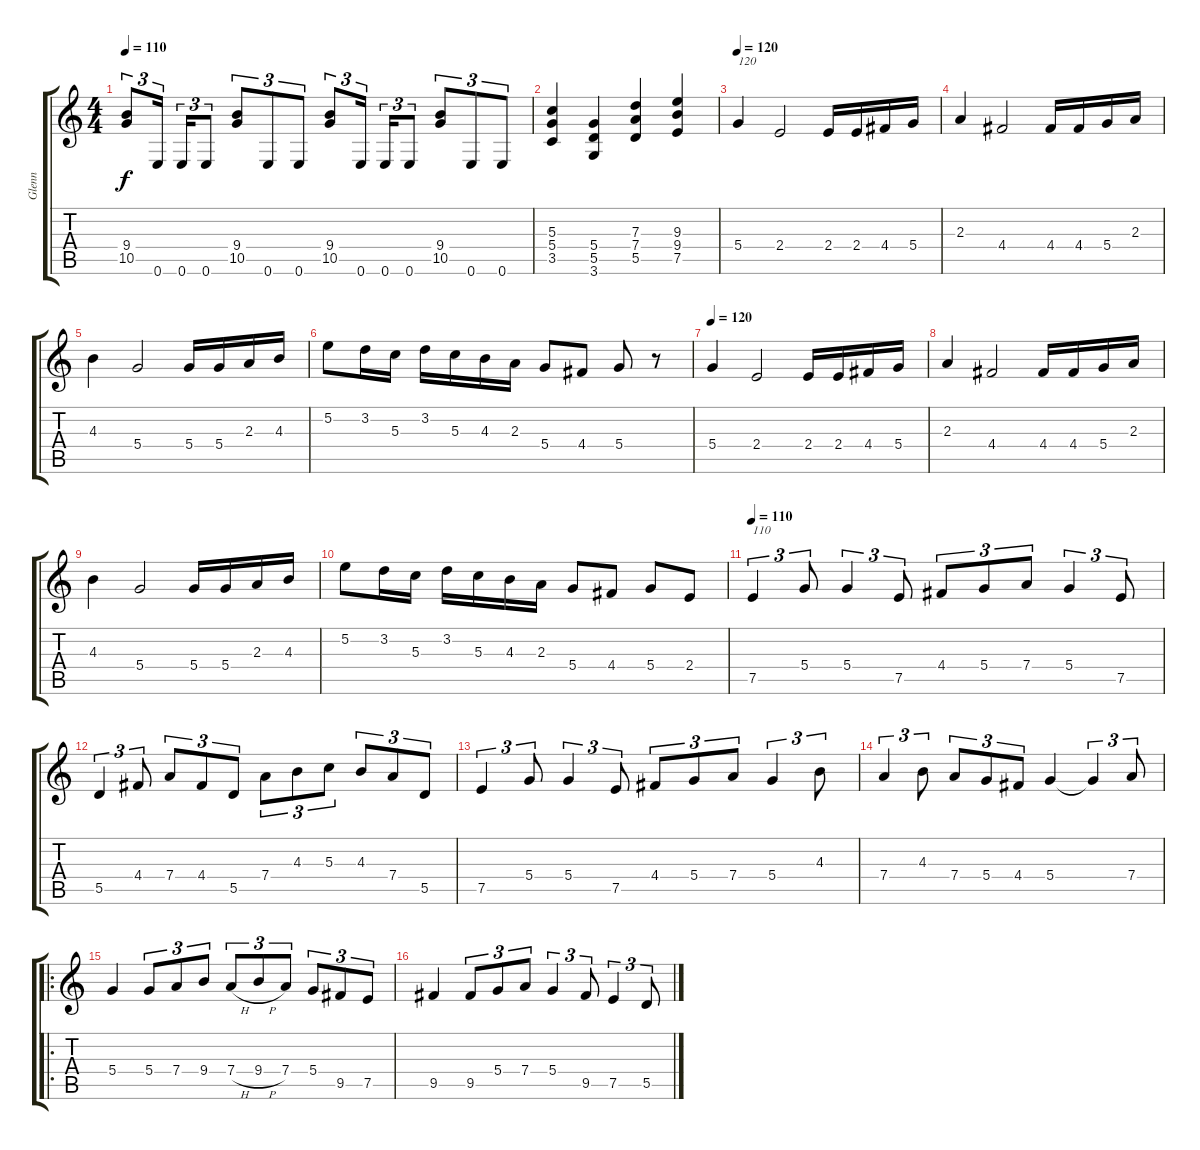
\track ("Glenn " "Glenn ") {instrument distortionguitar}
\staff {score tabs}
\tuning (E4 B3 G3 D3 A2 E2) {hide}
\ts (4 4)
\tempo 110
\clef g2
\ks c
(9.4 10.5).8{tu (3 2) dy f} 0.6.16{tu (3 2)} 0.6.16{tu (3 2)} 0.6.8{tu (3 2)} (9.4 10.5).8{tu (3 2)} 0.6.8{tu (3 2)} 0.6.8{tu (3 2)} (9.4 10.5).8{tu (3 2)} 0.6.16{tu (3 2)} 0.6.16{tu (3 2)} 0.6.8{tu (3 2)} (9.4 10.5).8{tu (3 2)} 0.6.8{tu (3 2)} 0.6.8{tu (3 2)} |
(5.3 5.4 3.5).4 (5.4 5.5 3.6).4 (7.3 7.4 5.5).4 (9.3 9.4 7.5).4 |
\tempo 120
5.4.4{txt "120"} 2.4.2 2.4.16 2.4.16 4.4.16 5.4.16 |
2.3.4 4.4.2 4.4.16 4.4.16 5.4.16 2.3.16 |
4.3.4 5.4.2 5.4.16 5.4.16 2.3.16 4.3.16 |
5.2.8 3.2.16 5.3.16 3.2.16 5.3.16 4.3.16 2.3.16 5.4.8 4.4.8 5.4.8 r.8 |
\tempo 120
5.4.4 2.4.2 2.4.16 2.4.16 4.4.16 5.4.16 |
2.3.4 4.4.2 4.4.16 4.4.16 5.4.16 2.3.16 |
4.3.4 5.4.2 5.4.16 5.4.16 2.3.16 4.3.16 |
5.2.8 3.2.16 5.3.16 3.2.16 5.3.16 4.3.16 2.3.16 5.4.8 4.4.8 5.4.8 2.4.8 |
\tempo 110
7.5.4{tu (3 2) txt "110"} 5.4.8{tu (3 2)} 5.4.4{tu (3 2)} 7.5.8{tu (3 2)} 4.4.8{tu (3 2)} 5.4.8{tu (3 2)} 7.4.8{tu (3 2)} 5.4.4{tu (3 2)} 7.5.8{tu (3 2)} |
5.5.4{tu (3 2)} 4.4.8{tu (3 2)} 7.4.8{tu (3 2)} 4.4.8{tu (3 2)} 5.5.8{tu (3 2)} 7.4.8{tu (3 2)} 4.3.8{tu (3 2)} 5.3.8{tu (3 2)} 4.3.8{tu (3 2)} 7.4.8{tu (3 2)} 5.5.8{tu (3 2)} |
7.5.4{tu (3 2)} 5.4.8{tu (3 2)} 5.4.4{tu (3 2)} 7.5.8{tu (3 2)} 4.4.8{tu (3 2)} 5.4.8{tu (3 2)} 7.4.8{tu (3 2)} 5.4.4{tu (3 2)} 4.3.8{tu (3 2)} |
7.4.4{tu (3 2)} 4.3.8{tu (3 2)} 7.4.8{tu (3 2)} 5.4.8{tu (3 2)} 4.4.8{tu (3 2)} 5.4.4 5.4{t}.4{tu (3 2)} 7.4.8{tu (3 2)} |
\ro
5.4.4 5.4.8{tu (3 2)} 7.4.8{tu (3 2)} 9.4.8{tu (3 2)} 7.4{h}.8{tu (3 2)} 9.4{h}.8{tu (3 2)} 7.4.8{tu (3 2)} 5.4.8{tu (3 2)} 9.5.8{tu (3 2)} 7.5.8{tu (3 2)} |
9.5.4 9.5.8{tu (3 2)} 5.4.8{tu (3 2)} 7.4.8{tu (3 2)} 5.4.4{tu (3 2)} 9.5.8{tu (3 2)} 7.5.4{tu (3 2)} 5.5.8{tu (3 2)}
